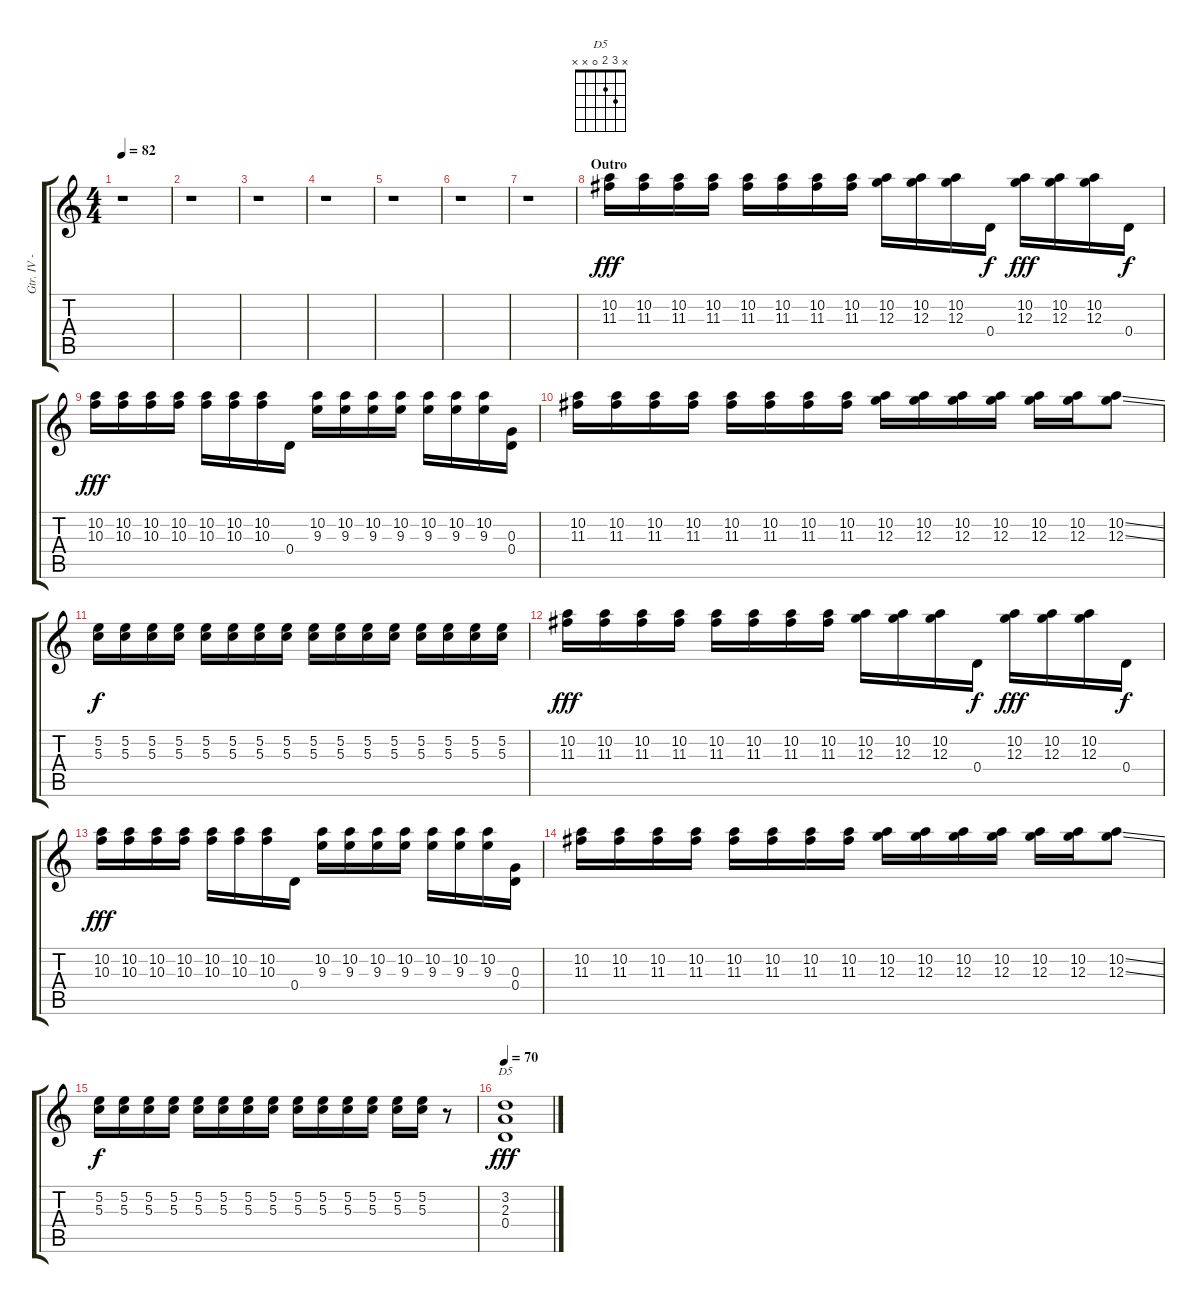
\track ("Gtr. IV - Overdrive" "Gtr. IV - ") {instrument overdrivenguitar}
\staff {score tabs}
\tuning (E4 B3 G3 D3 A2 E2) {hide}
\chord ("D5" x 3 2 0 x x)
\ts (4 4)
\tempo 82
\clef g2
\ks c
r.1{dy fff} |
r.1 |
r.1 |
r.1 |
r.1 |
r.1 |
r.1 |
\section ("" "Outro")
(10.2 11.3).16 (10.2 11.3).16 (10.2 11.3).16 (10.2 11.3).16 (10.2 11.3).16 (10.2 11.3).16 (10.2 11.3).16 (10.2 11.3).16 (10.2 12.3).16 (10.2 12.3).16 (10.2 12.3).16 0.4.16{dy f} (10.2 12.3).16{dy fff} (10.2 12.3).16 (10.2 12.3).16 0.4.16{dy f} |
(10.2 10.3).16{dy fff} (10.2 10.3).16 (10.2 10.3).16 (10.2 10.3).16 (10.2 10.3).16 (10.2 10.3).16 (10.2 10.3).16 0.4.16 (10.2 9.3).16 (10.2 9.3).16 (10.2 9.3).16 (10.2 9.3).16 (10.2 9.3).16 (10.2 9.3).16 (10.2 9.3).16 (0.3 0.4).16 |
(10.2 11.3).16 (10.2 11.3).16 (10.2 11.3).16 (10.2 11.3).16 (10.2 11.3).16 (10.2 11.3).16 (10.2 11.3).16 (10.2 11.3).16 (10.2 12.3).16 (10.2 12.3).16 (10.2 12.3).16 (10.2 12.3).16 (10.2 12.3).16 (10.2 12.3).16 (10.2{ss} 12.3{ss}).8 |
(5.2 5.3).16{dy f} (5.2 5.3).16 (5.2 5.3).16 (5.2 5.3).16 (5.2 5.3).16 (5.2 5.3).16 (5.2 5.3).16 (5.2 5.3).16 (5.2 5.3).16 (5.2 5.3).16 (5.2 5.3).16 (5.2 5.3).16 (5.2 5.3).16 (5.2 5.3).16 (5.2 5.3).16 (5.2 5.3).16 |
(10.2 11.3).16{dy fff} (10.2 11.3).16 (10.2 11.3).16 (10.2 11.3).16 (10.2 11.3).16 (10.2 11.3).16 (10.2 11.3).16 (10.2 11.3).16 (10.2 12.3).16 (10.2 12.3).16 (10.2 12.3).16 0.4.16{dy f} (10.2 12.3).16{dy fff} (10.2 12.3).16 (10.2 12.3).16 0.4.16{dy f} |
(10.2 10.3).16{dy fff} (10.2 10.3).16 (10.2 10.3).16 (10.2 10.3).16 (10.2 10.3).16 (10.2 10.3).16 (10.2 10.3).16 0.4.16 (10.2 9.3).16 (10.2 9.3).16 (10.2 9.3).16 (10.2 9.3).16 (10.2 9.3).16 (10.2 9.3).16 (10.2 9.3).16 (0.3 0.4).16 |
(10.2 11.3).16 (10.2 11.3).16 (10.2 11.3).16 (10.2 11.3).16 (10.2 11.3).16 (10.2 11.3).16 (10.2 11.3).16 (10.2 11.3).16 (10.2 12.3).16 (10.2 12.3).16 (10.2 12.3).16 (10.2 12.3).16 (10.2 12.3).16 (10.2 12.3).16 (10.2{ss} 12.3{ss}).8 |
(5.2 5.3).16{dy f} (5.2 5.3).16 (5.2 5.3).16 (5.2 5.3).16 (5.2 5.3).16 (5.2 5.3).16 (5.2 5.3).16 (5.2 5.3).16 (5.2 5.3).16 (5.2 5.3).16 (5.2 5.3).16 (5.2 5.3).16 (5.2 5.3).16 (5.2 5.3).16 r.8 |
\tempo 70
(3.2 2.3 0.4).1{ch "D5" dy fff}
